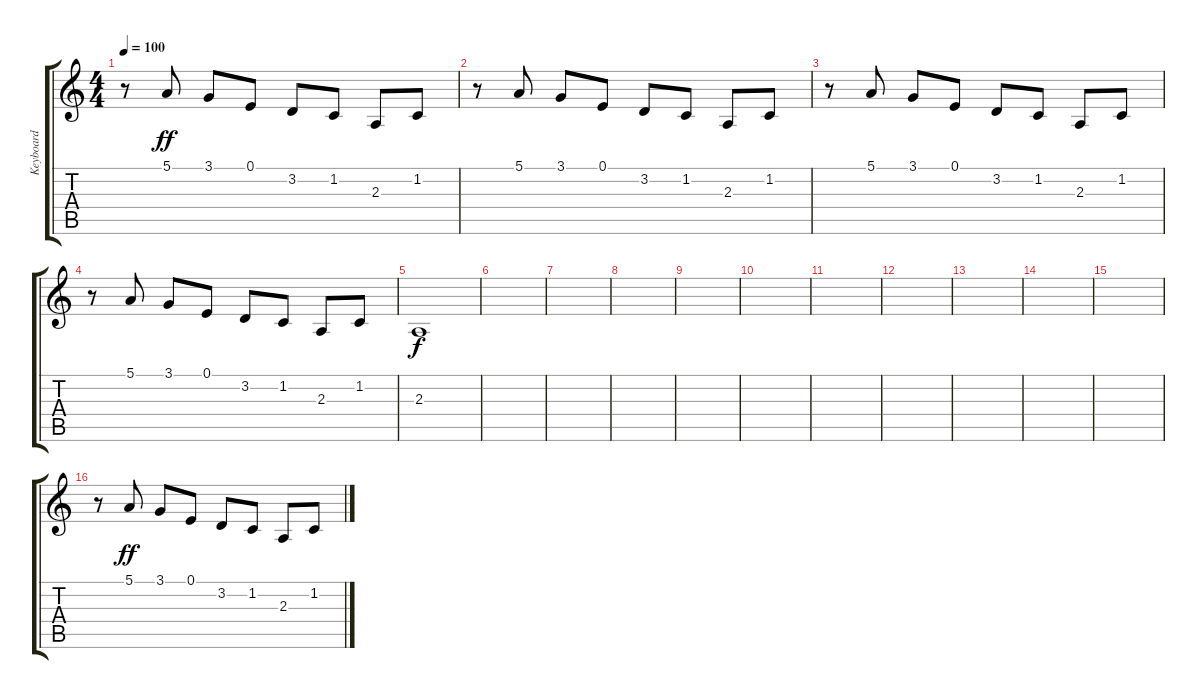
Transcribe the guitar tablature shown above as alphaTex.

\track ("Keyboard" "Keyboard") {instrument tremolostrings}
\staff {score tabs}
\tuning (E4 B3 G3 D3 A2 E2) {hide}
\ts (4 4)
\tempo 100
\clef g2
\ks c
r.8{dy ff} 5.1.8 3.1.8 0.1.8 3.2.8 1.2.8 2.3.8 1.2.8 |
r.8 5.1.8 3.1.8 0.1.8 3.2.8 1.2.8 2.3.8 1.2.8 |
r.8 5.1.8 3.1.8 0.1.8 3.2.8 1.2.8 2.3.8 1.2.8 |
r.8 5.1.8 3.1.8 0.1.8 3.2.8 1.2.8 2.3.8 1.2.8 |
2.3.1{dy f} |
|
|
|
|
|
|
|
|
|
|
r.8 5.1.8{dy ff} 3.1.8 0.1.8 3.2.8 1.2.8 2.3.8 1.2.8
